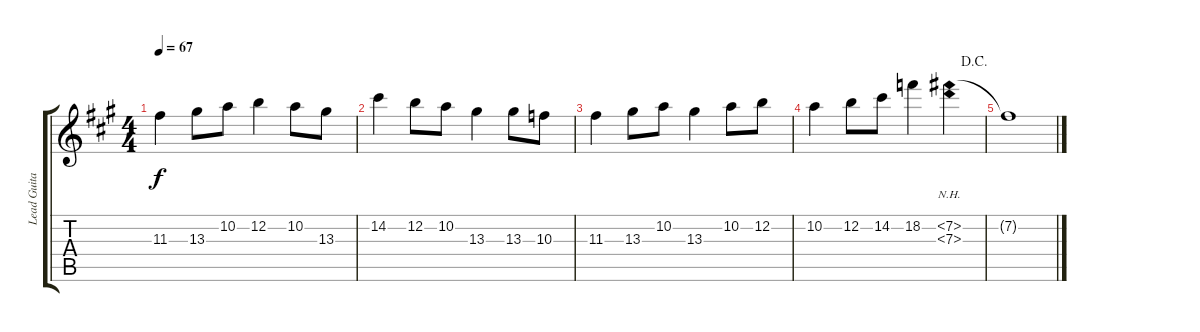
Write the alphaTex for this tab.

\track ("Lead Guitar #2" "Lead Guita") {instrument acousticguitarnylon}
\staff {score tabs}
\tuning (E4 B3 G3 D3 A2 E2) {hide}
\ts (4 4)
\tempo 67
\clef g2
\ks a
11.3.4{dy f} 13.3.8 10.2.8 12.2.4 10.2.8 13.3.8 |
14.2.4 12.2.8 10.2.8 13.3.4 13.3.8 10.3.8 |
11.3.4 13.3.8 10.2.8 13.3.4 10.2.8 12.2.8 |
\jump dacapo
10.2.4 12.2.8 14.2.8 18.2.4 (7.2{nh} 7.3{nh}).4 |
7.2{t}.1
